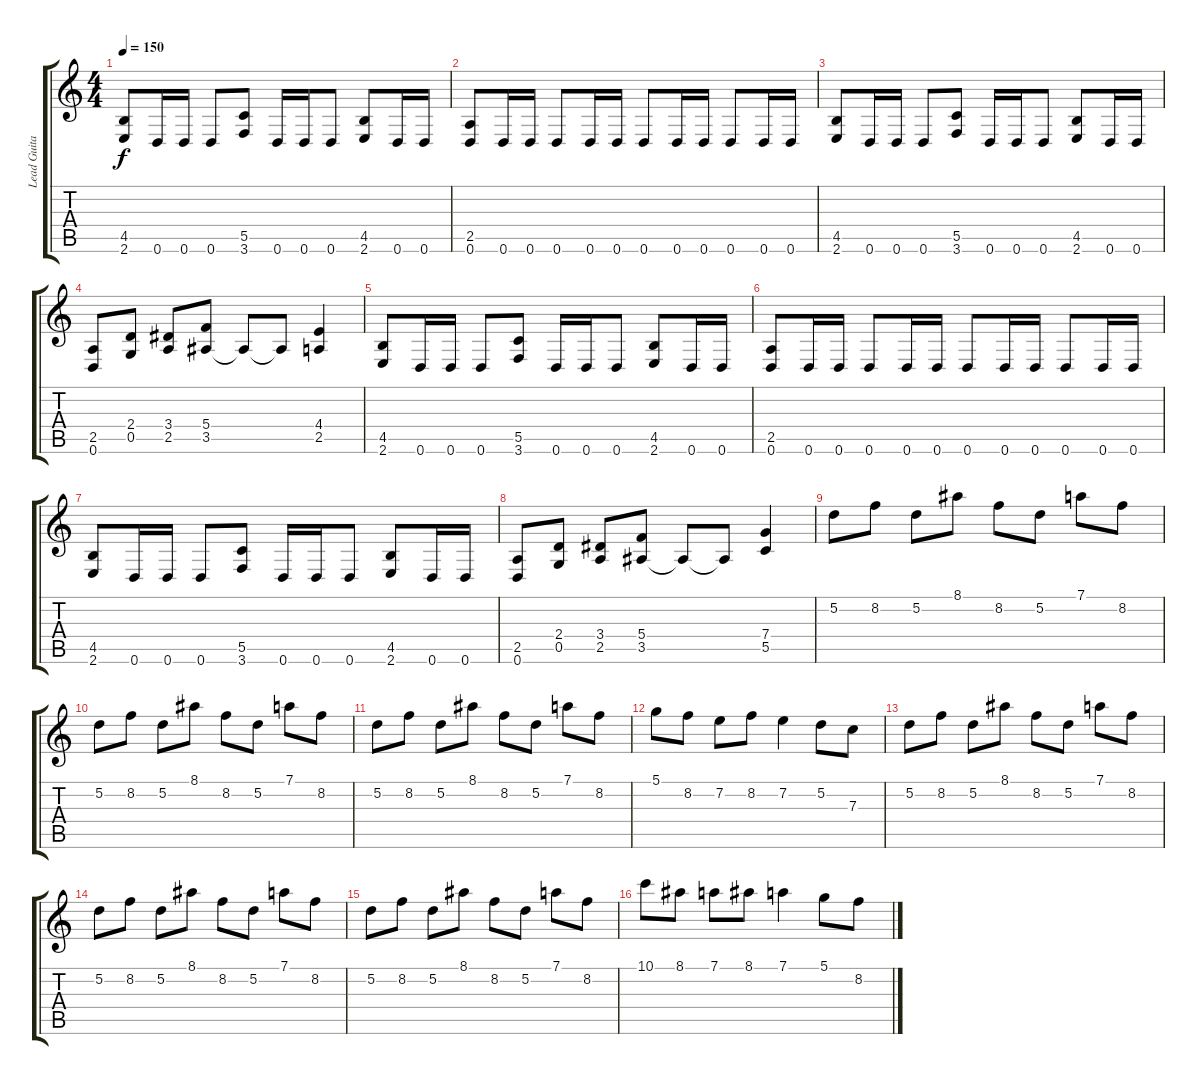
\track ("Lead Guitar (Sami Yli-Sirnio)" "Lead Guita") {instrument distortionguitar}
\staff {score tabs}
\tuning (D4 A3 F3 C3 G2 D2) {hide}
\ts (4 4)
\tempo 150
\clef g2
\ks c
(4.5 2.6).8{dy f} 0.6.16 0.6.16 0.6.8 (5.5 3.6).8 0.6.16 0.6.16 0.6.8 (4.5 2.6).8 0.6.16 0.6.16 |
(2.5 0.6).8 0.6.16 0.6.16 0.6.8 0.6.16 0.6.16 0.6.8 0.6.16 0.6.16 0.6.8 0.6.16 0.6.16 |
(4.5 2.6).8 0.6.16 0.6.16 0.6.8 (5.5 3.6).8 0.6.16 0.6.16 0.6.8 (4.5 2.6).8 0.6.16 0.6.16 |
(2.5 0.6).8 (2.4 0.5).8 (3.4 2.5).8 (5.4 3.5).8 3.5{t}.8 3.5{t}.8 (4.4 2.5).4 |
(4.5 2.6).8 0.6.16 0.6.16 0.6.8 (5.5 3.6).8 0.6.16 0.6.16 0.6.8 (4.5 2.6).8 0.6.16 0.6.16 |
(2.5 0.6).8 0.6.16 0.6.16 0.6.8 0.6.16 0.6.16 0.6.8 0.6.16 0.6.16 0.6.8 0.6.16 0.6.16 |
(4.5 2.6).8 0.6.16 0.6.16 0.6.8 (5.5 3.6).8 0.6.16 0.6.16 0.6.8 (4.5 2.6).8 0.6.16 0.6.16 |
(2.5 0.6).8 (2.4 0.5).8 (3.4 2.5).8 (5.4 3.5).8 3.5{t}.8 3.5{t}.8 (7.4 5.5).4 |
5.2.8 8.2.8 5.2.8 8.1.8 8.2.8 5.2.8 7.1.8 8.2.8 |
5.2.8 8.2.8 5.2.8 8.1.8 8.2.8 5.2.8 7.1.8 8.2.8 |
5.2.8 8.2.8 5.2.8 8.1.8 8.2.8 5.2.8 7.1.8 8.2.8 |
5.1.8 8.2.8 7.2.8 8.2.8 7.2.4 5.2.8 7.3.8 |
5.2.8 8.2.8 5.2.8 8.1.8 8.2.8 5.2.8 7.1.8 8.2.8 |
5.2.8 8.2.8 5.2.8 8.1.8 8.2.8 5.2.8 7.1.8 8.2.8 |
5.2.8 8.2.8 5.2.8 8.1.8 8.2.8 5.2.8 7.1.8 8.2.8 |
10.1.8 8.1.8 7.1.8 8.1.8 7.1.4 5.1.8 8.2.8
